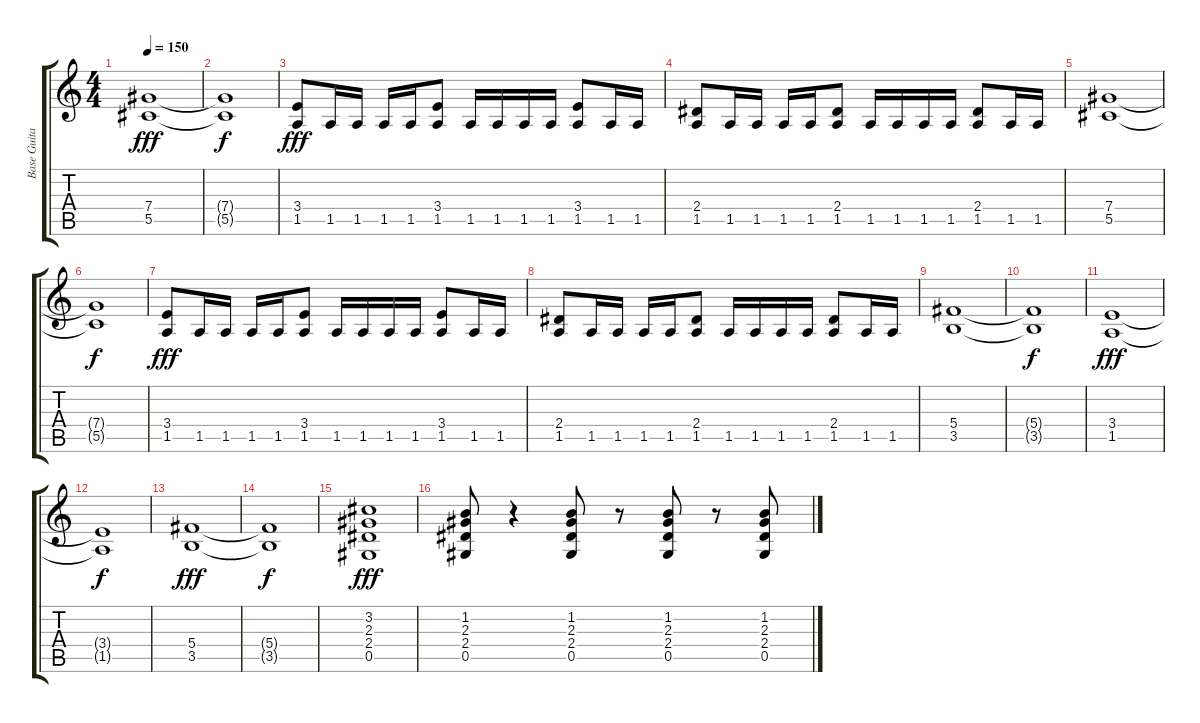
\track ("Base Guitar" "Base Guita") {instrument overdrivenguitar}
\staff {score tabs}
\tuning (Eb4 Bb3 Gb3 Db3 Ab2 Eb2) {hide}
\ts (4 4)
\tempo 150
\clef g2
\ks c
(7.4 5.5).1{dy fff} |
(7.4{t} 5.5{t}).1{dy f} |
(3.4 1.5).8{dy fff} 1.5.16 1.5.16 1.5.16 1.5.16 (3.4 1.5).8 1.5.16 1.5.16 1.5.16 1.5.16 (3.4 1.5).8 1.5.16 1.5.16 |
(2.4 1.5).8 1.5.16 1.5.16 1.5.16 1.5.16 (2.4 1.5).8 1.5.16 1.5.16 1.5.16 1.5.16 (2.4 1.5).8 1.5.16 1.5.16 |
(7.4 5.5).1 |
(7.4{t} 5.5{t}).1{dy f} |
(3.4 1.5).8{dy fff} 1.5.16 1.5.16 1.5.16 1.5.16 (3.4 1.5).8 1.5.16 1.5.16 1.5.16 1.5.16 (3.4 1.5).8 1.5.16 1.5.16 |
(2.4 1.5).8 1.5.16 1.5.16 1.5.16 1.5.16 (2.4 1.5).8 1.5.16 1.5.16 1.5.16 1.5.16 (2.4 1.5).8 1.5.16 1.5.16 |
(5.4 3.5).1 |
(5.4{t} 3.5{t}).1{dy f} |
(3.4 1.5).1{dy fff} |
(3.4{t} 1.5{t}).1{dy f} |
(5.4 3.5).1{dy fff} |
(5.4{t} 3.5{t}).1{dy f} |
(3.2 2.3 2.4 0.5).1{dy fff} |
(1.2 2.3 2.4 0.5).8 r.4 (1.2 2.3 2.4 0.5).8 r.8 (1.2 2.3 2.4 0.5).8 r.8 (1.2 2.3 2.4 0.5).8
